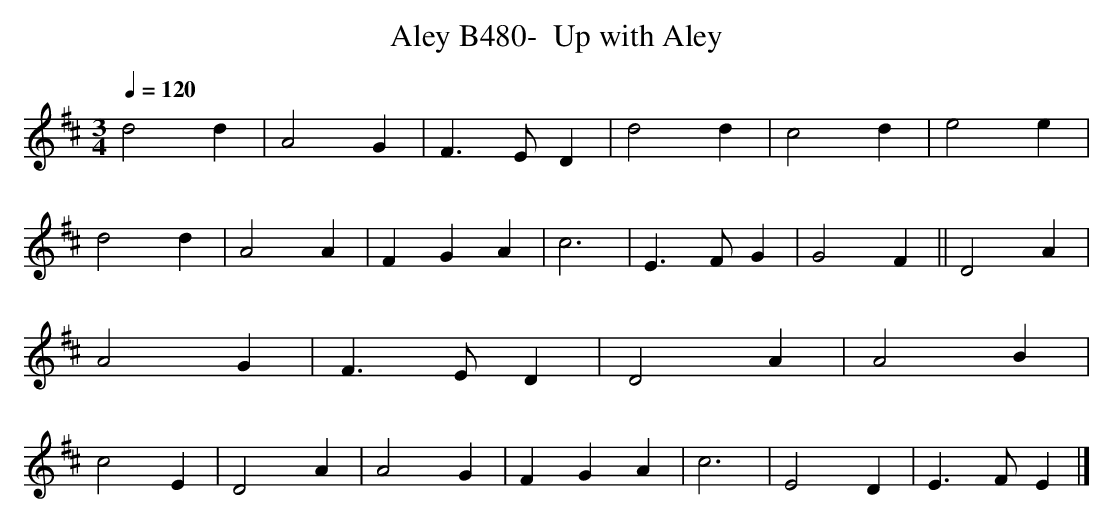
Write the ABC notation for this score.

X:1
T:B480-  Up with Aley, Aley
Q:1/4=120
L:1/4
M:3/4
K:E dorian
d2d|A2G|F3/2 E/D|d2d|c2d|e2e|d2d|A2A|FGA|c3|E3/2 F/G|G2F||\
D2A|A2G|F3/2 E/D|D2A|A2B|c2E|D2A|A2G|FGA|c3|E2D|E3/2 F/E|]
